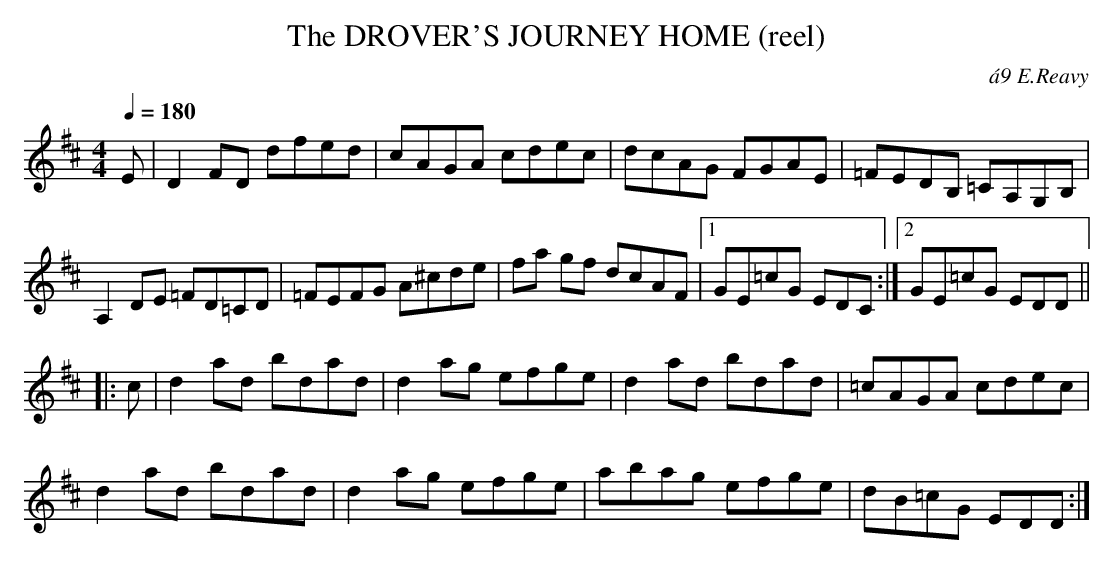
X:1
T:DROVER'S JOURNEY HOME (reel), The
C:\'a9 E.Reavy
Y:"allegro moderato"
other "ambiguous" tunes in this volume haven't been recorded by somebody
who actually heard how Reavy played them, we'll never know how they're
"supposed" to sound.
Q:1/4=180
M:4/4
L:1/8
K:D
E|D2FD dfed|cAGA cdec|dcAG FGAE|=FEDB, =CA,G,B,|
A,2 DE =FD=CD|=FEFG A^cde|fa gf dcAF|1 GE=cG EDC:|\
[2 GE=cG EDD||
|:c|d2ad bdad|d2ag efge|d2 ad bdad|=cAGA cdec|
d2ad bdad|d2ag efge|abag efge|dB=cG EDD:|
